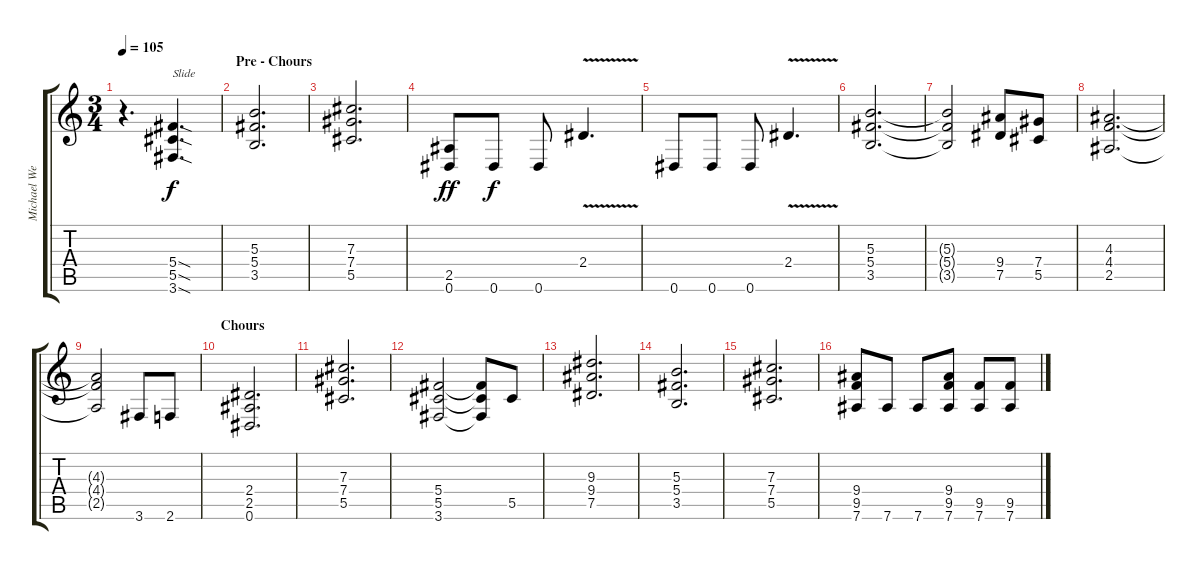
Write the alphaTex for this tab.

\track ("Michael Weikath" "Michael We") {instrument distortionguitar}
\staff {score tabs}
\tuning (Eb4 Bb3 Gb3 Db3 Ab2 Eb2) {hide}
\ts (3 4)
\tempo 105
\clef g2
\ks c
r.4{d dy f volume 14} (5.4{sod} 5.5{sod} 3.6{sod}).4{d txt "Slide"} |
\section ("" "Pre - Chours")
(5.3 5.4 3.5).2{d volume 11} |
(7.3 7.4 5.5).2{d} |
(2.5 0.6).8{dy ff volume 14} 0.6.8{dy f} 0.6.8 2.4{v}.4{d} |
0.6.8 0.6.8 0.6.8 2.4{v}.4{d} |
(5.3 5.4 3.5).2{d volume 12} |
(5.3{t} 5.4{t} 3.5{t}).2 (9.4 7.5).8 (7.4 5.5).8 |
(4.3 4.4 2.5).2{d} |
(4.3{t} 4.4{t} 2.5{t}).2 3.6.8 2.6.8 |
\section ("" "Chours")
(2.4 2.5 0.6).2{d volume 13} |
(7.3 7.4 5.5).2{d} |
(5.4 5.5 3.6).2 (5.4{t} 5.5{t} 3.6{t}).8 5.5.8 |
(9.3 9.4 7.5).2{d} |
(5.3 5.4 3.5).2{d} |
(7.3 7.4 5.5).2{d} |
(9.4 9.5 7.6).8 7.6.8 7.6.8 (9.4 9.5 7.6).8 (9.5 7.6).8 (9.5 7.6).8
